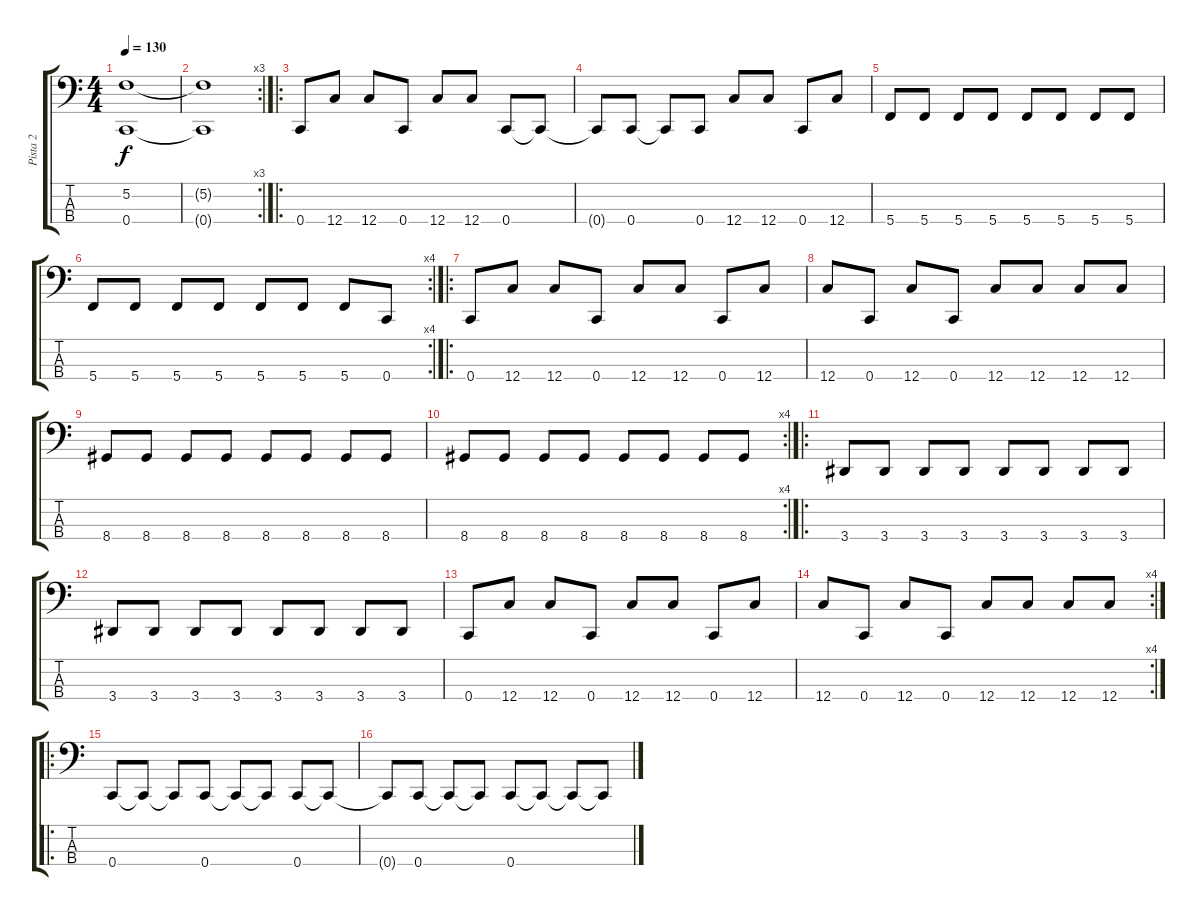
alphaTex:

\track ("Pista 2" "Pista 2") {instrument electricbassfinger}
\staff {score tabs}
\tuning (F2 C2 G1 C1) {hide}
\ts (4 4)
\tempo 130
\clef f4
\ks c
(5.2 0.4{t}).1{dy f} |
\rc 3
(5.2{t} 0.4{t}).1 |
\ro
0.4.8 12.4.8 12.4.8 0.4.8 12.4.8 12.4.8 0.4.8 0.4{t}.8 |
0.4{t}.8 0.4.8 0.4{t}.8 0.4.8 12.4.8 12.4.8 0.4.8 12.4.8 |
5.4.8 5.4.8 5.4.8 5.4.8 5.4.8 5.4.8 5.4.8 5.4.8 |
\rc 4
5.4.8 5.4.8 5.4.8 5.4.8 5.4.8 5.4.8 5.4.8 0.4.8 |
\ro
0.4.8 12.4.8 12.4.8 0.4.8 12.4.8 12.4.8 0.4.8 12.4.8 |
12.4.8 0.4.8 12.4.8 0.4.8 12.4.8 12.4.8 12.4.8 12.4.8 |
8.4.8 8.4.8 8.4.8 8.4.8 8.4.8 8.4.8 8.4.8 8.4.8 |
\rc 4
8.4.8 8.4.8 8.4.8 8.4.8 8.4.8 8.4.8 8.4.8 8.4.8 |
\ro
3.4.8 3.4.8 3.4.8 3.4.8 3.4.8 3.4.8 3.4.8 3.4.8 |
3.4.8 3.4.8 3.4.8 3.4.8 3.4.8 3.4.8 3.4.8 3.4.8 |
0.4.8 12.4.8 12.4.8 0.4.8 12.4.8 12.4.8 0.4.8 12.4.8 |
\rc 4
12.4.8 0.4.8 12.4.8 0.4.8 12.4.8 12.4.8 12.4.8 12.4.8 |
\ro
0.4.8 0.4{t}.8 0.4{t}.8 0.4.8 0.4{t}.8 0.4{t}.8 0.4.8 0.4{t}.8 |
0.4{t}.8 0.4.8 0.4{t}.8 0.4{t}.8 0.4.8 0.4{t}.8 0.4{t}.8 0.4{t}.8
